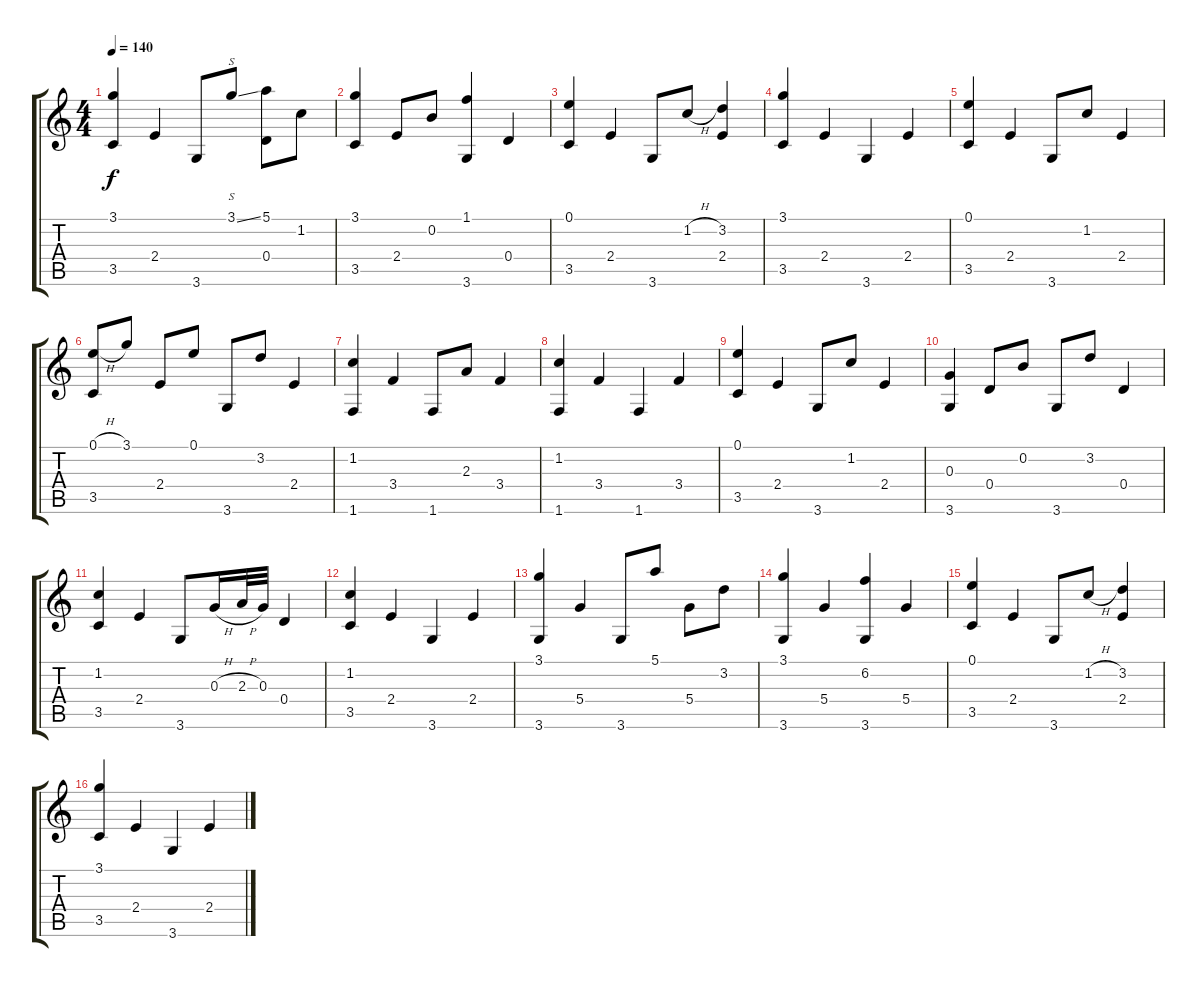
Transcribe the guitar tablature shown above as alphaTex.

\track "" {instrument acousticguitarnylon}
\staff {score tabs}
\tuning (E4 B3 G3 D3 A2 E2) {hide}
\ts (4 4)
\tempo 140
\clef g2
\ks c
(3.1 3.5).4{dy f instrument acousticguitarnylon} 2.4.4 3.6.8 3.1{ss}.8{s} (5.1 0.4).8 1.2.8 |
(3.1 3.5).4 2.4.8 0.2.8 (1.1 3.6).4 0.4.4 |
(0.1 3.5).4 2.4.4 3.6.8 1.2{h}.8 (3.2 2.4).4 |
(3.1 3.5).4 2.4.4 3.6.4 2.4.4 |
(0.1 3.5).4 2.4.4 3.6.8 1.2.8 2.4.4 |
(0.1{h} 3.5).8 3.1.8 2.4.8 0.1.8 3.6.8 3.2.8 2.4.4 |
(1.2 1.6).4 3.4.4 1.6.8 2.3.8 3.4.4 |
(1.2 1.6).4 3.4.4 1.6.4 3.4.4 |
(0.1 3.5).4 2.4.4 3.6.8 1.2.8 2.4.4 |
(0.3 3.6).4 0.4.8 0.2.8 3.6.8 3.2.8 0.4.4 |
(1.2 3.5).4 2.4.4 3.6.8 0.3{h}.16 2.3{h}.32 0.3.32 0.4.4 |
(1.2 3.5).4 2.4.4 3.6.4 2.4.4 |
(3.1 3.6).4 5.4.4 3.6.8 5.1.8 5.4.8 3.2.8 |
(3.1 3.6).4 5.4.4 (6.2 3.6).4 5.4.4 |
(0.1 3.5).4 2.4.4 3.6.8 1.2{h}.8 (3.2 2.4).4 |
(3.1 3.5).4 2.4.4 3.6.4 2.4.4
